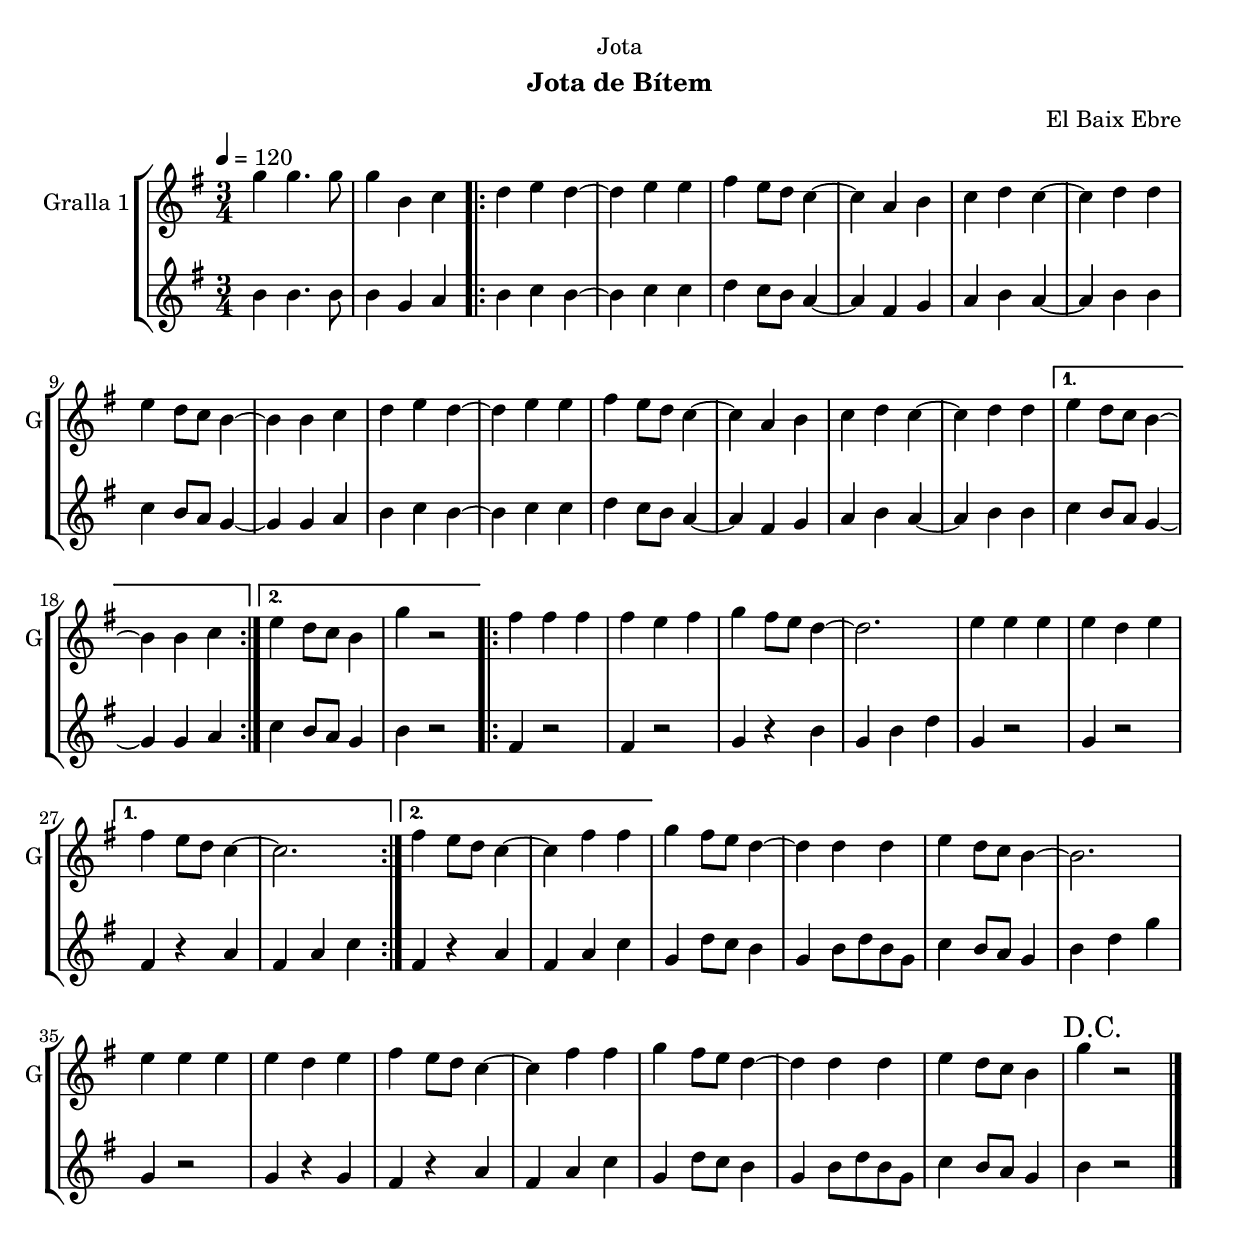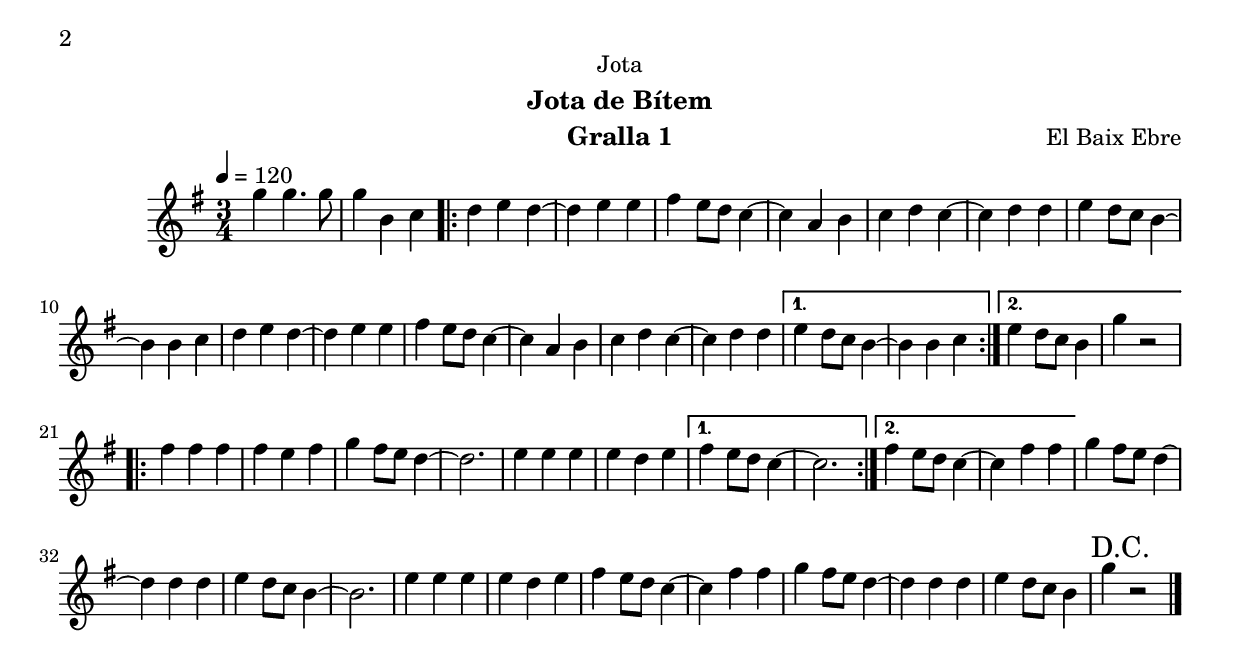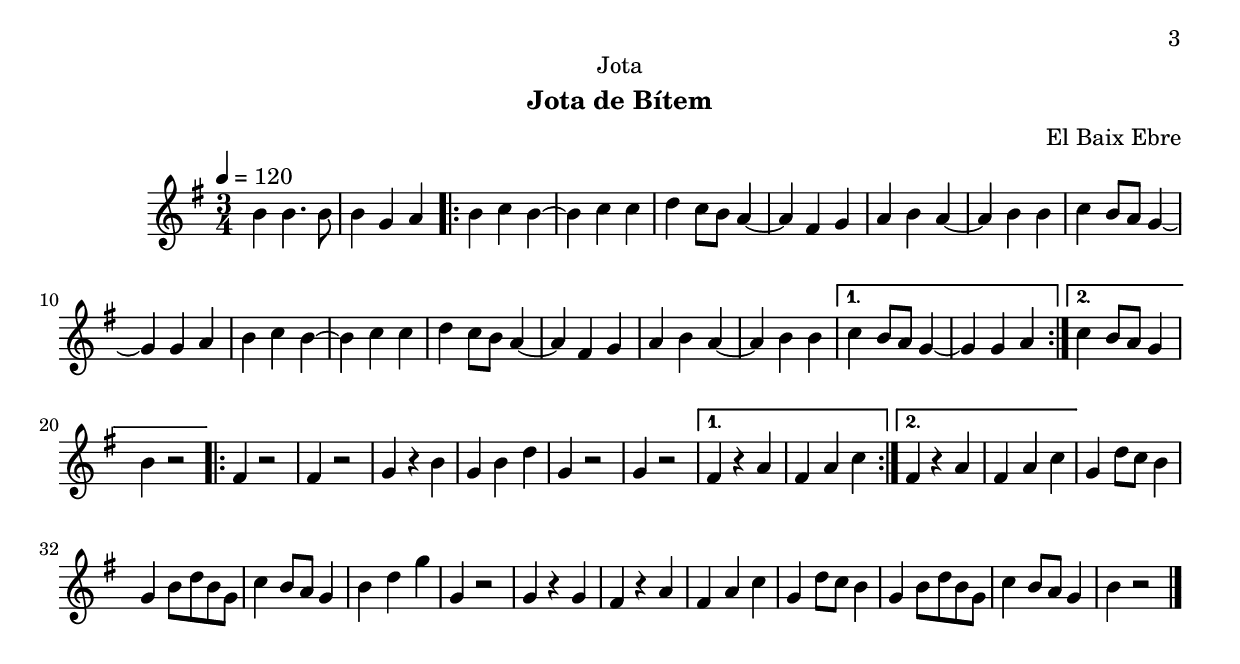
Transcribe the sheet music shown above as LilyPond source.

\version "2.22.1"

\header {
  dedication="Jota"
  title=""
  subtitle="Jota de Bítem"
  subsubtitle=""
  poet=""
  meter=""
  piece=""
  composer="El Baix Ebre"
  arranger=""
  opus=""
  instrument=""
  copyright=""
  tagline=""
}

liniaroAa =
\relative g''
{
  \tempo 4=120
  \clef treble
  \key g \major
  \time 3/4
  g4 g4. g8  |
  g4 b, c  |
  \repeat volta 2 { d4 e d ~  |
  d4 e e  |
  %05
  fis4 e8 d c4 ~  |
  c4 a b  |
  c4 d c ~  |
  c4 d d  |
  e4 d8 c b4 ~  |
  %10
  b4 b c  |
  d4 e d ~  |
  d4 e e  |
  fis4 e8 d c4 ~  |
  c4 a b  |
  %15
  c4 d c ~  |
  c4 d d }
  \alternative { { e4 d8 c b4 ~  |
  b4 b c }
  { e4 d8 c b4  |
  %20
  g'4 r2 } }
  \repeat volta 2 { fis4 fis fis  |
  fis4 e fis  |
  g4 fis8 e d4 ~  |
  d2.  |
  %25
  e4 e e  |
  e4 d e }
  \alternative { { fis4 e8 d c4 ~  |
  c2. }
  { fis4 e8 d c4 ~  |
  %30
  c4 fis fis } }
  g4 fis8 e d4 ~  |
  d4 d d  |
  e4 d8 c b4 ~  |
  b2.  |
  %35
  e4 e e  |
  e4 d e  |
  fis4 e8 d c4 ~  |
  c4 fis fis  |
  g4 fis8 e d4 ~  |
  %40
  d4 d d  |
  e4 d8 c b4  |
  \mark "D.C." g'4 r2  \bar "|."
}

liniaroAb =
\relative b'
{
  \tempo 4=120
  \clef treble
  \key g \major
  \time 3/4
  b4 b4. b8  |
  b4 g a  |
  \repeat volta 2 { b4 c b ~  |
  b4 c c  |
  %05
  d4 c8 b a4 ~  |
  a4 fis g  |
  a4 b a ~  |
  a4 b b  |
  c4 b8 a g4 ~  |
  %10
  g4 g a  |
  b4 c b ~  |
  b4 c c  |
  d4 c8 b a4 ~  |
  a4 fis g  |
  %15
  a4 b a ~  |
  a4 b b }
  \alternative { { c4 b8 a g4 ~  |
  g4 g a }
  { c4 b8 a g4  |
  %20
  b4 r2 } }
  \repeat volta 2 { fis4 r2  |
  fis4 r2  |
  g4 r b  |
  g4 b d  |
  %25
  g,4 r2  |
  g4 r2 }
  \alternative { { fis4 r a  |
  fis4 a c }
  { fis,4 r a  |
  %30
  fis4 a c } }
  g4 d'8 c b4  |
  g4 b8 d b g  |
  c4 b8 a g4  |
  b4 d g  |
  %35
  g,4 r2  |
  g4 r g  |
  fis4 r a  |
  fis4 a c  |
  g4 d'8 c b4  |
  %40
  g4 b8 d b g  |
  c4 b8 a g4  |
  b4 r2  \bar "|."
}

\bookpart {
  \score {
    \new StaffGroup {
      \override Score.RehearsalMark #'self-alignment-X = #LEFT
      <<
        \new Staff \with {instrumentName = #"Gralla 1" shortInstrumentName = #"G"} \liniaroAa
        \new Staff \with {instrumentName = #"" shortInstrumentName = #" "} \liniaroAb
      >>
    }
    \layout {}
  }
  \score { \unfoldRepeats
    \new StaffGroup {
      \override Score.RehearsalMark #'self-alignment-X = #LEFT
      <<
        \new Staff \with {instrumentName = #"Gralla 1" shortInstrumentName = #"G"} \liniaroAa
        \new Staff \with {instrumentName = #"" shortInstrumentName = #" "} \liniaroAb
      >>
    }
    \midi {
      \set Staff.midiInstrument = "oboe"
      \set DrumStaff.midiInstrument = "drums"
    }
  }
}

\bookpart {
  \header {instrument="Gralla 1"}
  \score {
    \new StaffGroup {
      \override Score.RehearsalMark #'self-alignment-X = #LEFT
      <<
        \new Staff \liniaroAa
      >>
    }
    \layout {}
  }
  \score { \unfoldRepeats
    \new StaffGroup {
      \override Score.RehearsalMark #'self-alignment-X = #LEFT
      <<
        \new Staff \liniaroAa
      >>
    }
    \midi {
      \set Staff.midiInstrument = "oboe"
      \set DrumStaff.midiInstrument = "drums"
    }
  }
}

\bookpart {
  \header {instrument=""}
  \score {
    \new StaffGroup {
      \override Score.RehearsalMark #'self-alignment-X = #LEFT
      <<
        \new Staff \liniaroAb
      >>
    }
    \layout {}
  }
  \score { \unfoldRepeats
    \new StaffGroup {
      \override Score.RehearsalMark #'self-alignment-X = #LEFT
      <<
        \new Staff \liniaroAb
      >>
    }
    \midi {
      \set Staff.midiInstrument = "oboe"
      \set DrumStaff.midiInstrument = "drums"
    }
  }
}

